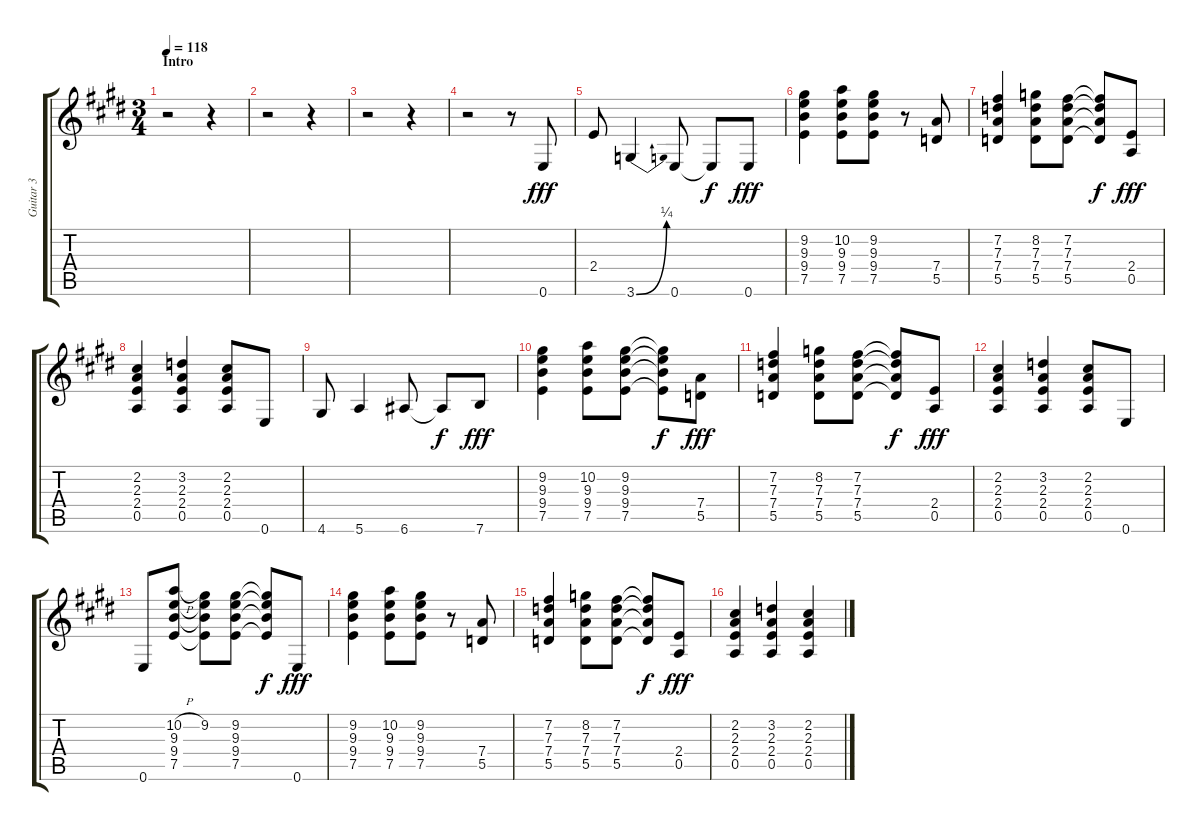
\track ("Guitar 3" "Guitar 3") {instrument distortionguitar}
\staff {score tabs}
\tuning (E4 B3 G3 D3 A2 E2) {hide}
\ts (3 4)
\section ("" "Intro")
\tempo 118
\clef g2
\ks e
r.2{dy fff instrument distortionguitar} r.4 |
r.2 r.4 |
r.2 r.4 |
r.2 r.8 0.6.8 |
2.4.8 3.6{be (bend 0 0 60 1)}.4 0.6.8 0.6{t}.8{dy f} 0.6.8{dy fff} |
(9.2 9.3 9.4 7.5).4 (10.2 9.3 9.4 7.5).8 (9.2 9.3 9.4 7.5).8 r.8 (7.4 5.5).8 |
(7.2 7.3 7.4 5.5).4 (8.2 7.3 7.4 5.5).8 (7.2 7.3 7.4 5.5).8 (7.2{t} 7.3{t} 7.4{t} 5.5{t}).8{dy f} (2.4 0.5).8{dy fff} |
(2.2 2.3 2.4 0.5).4 (3.2 2.3 2.4 0.5).4 (2.2 2.3 2.4 0.5).8 0.6.8 |
4.6.8 5.6.4 6.6.8 6.6{t}.8{dy f} 7.6.8{dy fff} |
(9.2 9.3 9.4 7.5).4 (10.2 9.3 9.4 7.5).8 (9.2 9.3 9.4 7.5).8 (9.2{t} 9.3{t} 9.4{t} 7.5{t}).8{dy f} (7.4 5.5).8{dy fff} |
(7.2 7.3 7.4 5.5).4 (8.2 7.3 7.4 5.5).8 (7.2 7.3 7.4 5.5).8 (7.2{t} 7.3{t} 7.4{t} 5.5{t}).8{dy f} (2.4 0.5).8{dy fff} |
(2.2 2.3 2.4 0.5).4 (3.2 2.3 2.4 0.5).4 (2.2 2.3 2.4 0.5).8 0.6.8 |
0.6.8 (10.2{h} 9.3 9.4 7.5).8 (9.2 9.3{t} 9.4{t} 7.5{t}).8 (9.2 9.3 9.4 7.5).8 (9.2{t} 9.3{t} 9.4{t} 7.5{t}).8{dy f} 0.6.8{dy fff} |
(9.2 9.3 9.4 7.5).4 (10.2 9.3 9.4 7.5).8 (9.2 9.3 9.4 7.5).8 r.8 (7.4 5.5).8 |
(7.2 7.3 7.4 5.5).4 (8.2 7.3 7.4 5.5).8 (7.2 7.3 7.4 5.5).8 (7.2{t} 7.3{t} 7.4{t} 5.5{t}).8{dy f} (2.4 0.5).8{dy fff} |
(2.2 2.3 2.4 0.5).4 (3.2 2.3 2.4 0.5).4 (2.2 2.3 2.4 0.5).4
